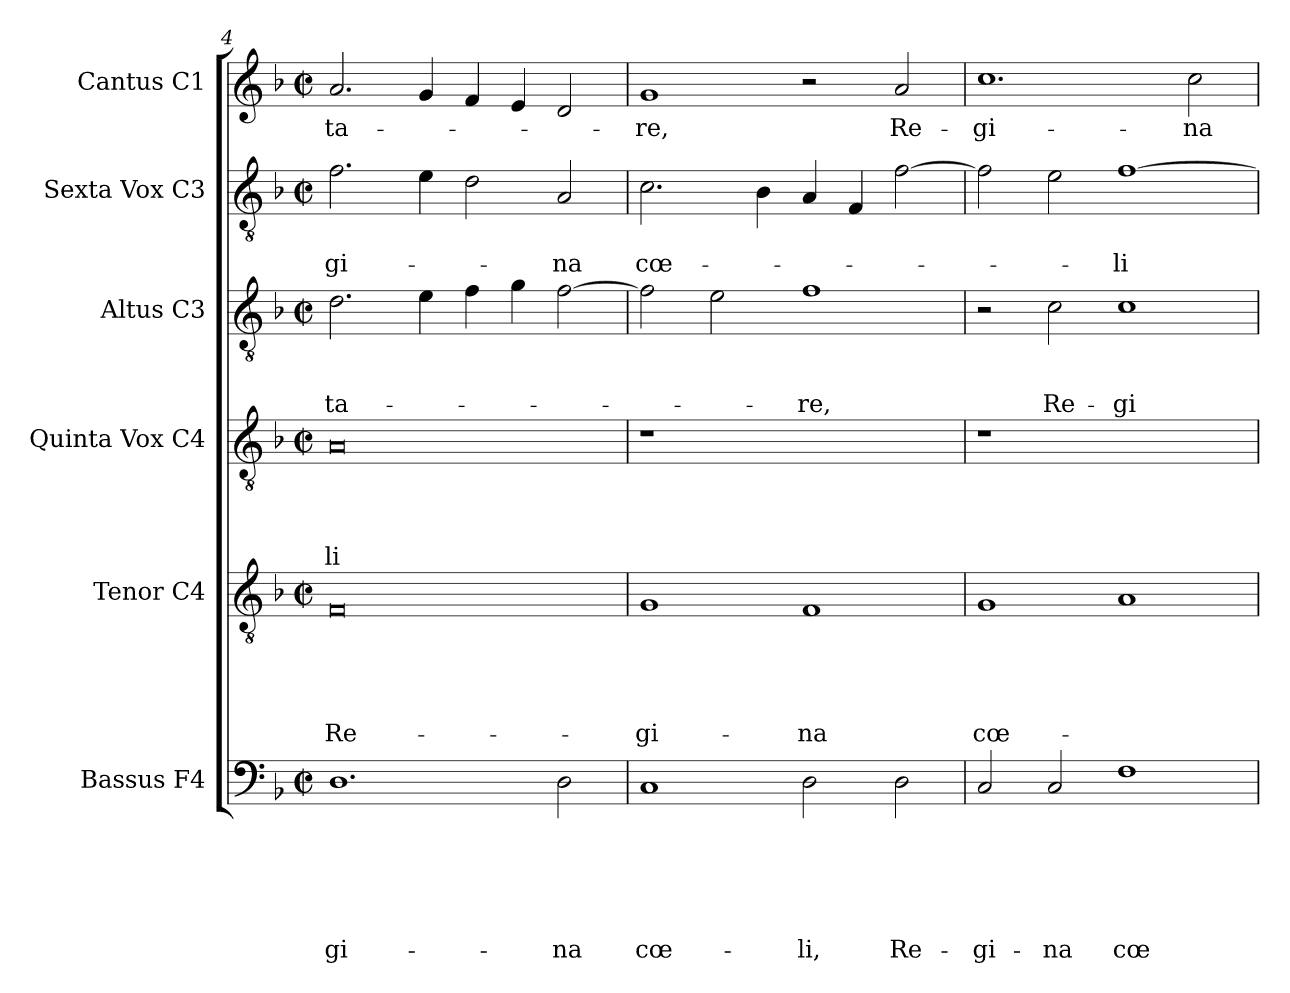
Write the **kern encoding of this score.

**kern	**text	**text	**text	**text	**text	**text	**kern	**text	**text	**text	**text	**text	**kern	**text	**text	**text	**text	**kern	**text	**text	**text	**kern	**text	**text	**kern	**text
*part6	*part6	*part6	*part6	*part6	*part6	*part6	*part5	*part5	*part5	*part5	*part5	*part5	*part4	*part4	*part4	*part4	*part4	*part3	*part3	*part3	*part3	*part2	*part2	*part2	*part1	*part1
*staff6	*staff6	*staff6	*staff6	*staff6	*staff6	*staff6	*staff5	*staff5	*staff5	*staff5	*staff5	*staff5	*staff4	*staff4	*staff4	*staff4	*staff4	*staff3	*staff3	*staff3	*staff3	*staff2	*staff2	*staff2	*staff1	*staff1
*I"Bassus F4	*	*	*	*	*	*	*I"Tenor C4	*	*	*	*	*	*I"Quinta Vox C4	*	*	*	*	*I"Altus C3	*	*	*	*I"Sexta Vox C3	*	*	*I"Cantus C1	*
*I'B	*	*	*	*	*	*	*I'T	*	*	*	*	*	*	*	*	*	*	*I'A	*	*	*	*	*	*	*I'C	*
*clefF4	*	*	*	*	*	*	*clefGv2	*	*	*	*	*	*clefGv2	*	*	*	*	*clefGv2	*	*	*	*clefGv2	*	*	*clefG2	*
*k[b-]	*	*	*	*	*	*	*k[b-]	*	*	*	*	*	*k[b-]	*	*	*	*	*k[b-]	*	*	*	*k[b-]	*	*	*k[b-]	*
*F:	*	*	*	*	*	*	*F:	*	*	*	*	*	*F:	*	*	*	*	*F:	*	*	*	*F:	*	*	*F:	*
*M2/2	*	*	*	*	*	*	*M2/2	*	*	*	*	*	*M2/2	*	*	*	*	*M2/2	*	*	*	*M2/2	*	*	*M2/2	*
*met(c|)	*	*	*	*	*	*	*met(c|)	*	*	*	*	*	*met(c|)	*	*	*	*	*met(c|)	*	*	*	*met(c|)	*	*	*met(c|)	*
=4	=4	=4	=4	=4	=4	=4	=4	=4	=4	=4	=4	=4	=4	=4	=4	=4	=4	=4	=4	=4	=4	=4	=4	=4	=4	=4
!	!	!	!	!	!	!LO:LY:b	!	!	!	!	!	!LO:LY:b	!	!	!	!	!LO:LY:b	!	!	!	!LO:LY:b	!	!	!LO:LY:b	!	!LO:LY:b
1.D	.	.	.	.	.	-gi-	0F	.	.	.	.	Re-	0A	.	.	.	-li	2.d\	.	.	-ta-	2.f\	.	-gi-	2.a/	-ta-
.	.	.	.	.	.	.	.	.	.	.	.	.	.	.	.	.	.	4e\	.	.	.	4e\	.	.	4g/	.
.	.	.	.	.	.	.	.	.	.	.	.	.	.	.	.	.	.	4f\	.	.	.	2d\	.	.	4f/	.
.	.	.	.	.	.	.	.	.	.	.	.	.	.	.	.	.	.	4g\	.	.	.	.	.	.	4e/	.
!	!	!	!	!	!	!LO:LY:b	!	!	!	!	!	!	!	!	!	!	!	!	!	!	!	!	!	!LO:LY:b	!	!
2D\	.	.	.	.	.	-na	.	.	.	.	.	.	.	.	.	.	.	[2f\	.	.	.	2A/	.	-na	2d/	.
=5	=5	=5	=5	=5	=5	=5	=5	=5	=5	=5	=5	=5	=5	=5	=5	=5	=5	=5	=5	=5	=5	=5	=5	=5	=5	=5
!	!	!	!	!	!	!LO:LY:b	!	!	!	!	!	!LO:LY:b	!	!	!	!	!	!	!	!	!	!	!	!LO:LY:b	!	!LO:LY:b
1C	.	.	.	.	.	cœ-	1G	.	.	.	.	-gi-	1r	.	.	.	.	2f\]	.	.	.	2.c\	.	cœ-	1g	-re,
.	.	.	.	.	.	.	.	.	.	.	.	.	.	.	.	.	.	2e\	.	.	.	.	.	.	.	.
.	.	.	.	.	.	.	.	.	.	.	.	.	.	.	.	.	.	.	.	.	.	4B-\	.	.	.	.
!	!	!	!	!	!	!LO:LY:b	!	!	!	!	!	!LO:LY:b	!	!	!	!	!	!	!	!	!LO:LY:b	!	!	!	!	!
2D\	.	.	.	.	.	-li,	1F	.	.	.	.	-na	1ryy	.	.	.	.	1f	.	.	-re,	4A/	.	.	2r	.
.	.	.	.	.	.	.	.	.	.	.	.	.	.	.	.	.	.	.	.	.	.	4F/	.	.	.	.
!	!	!	!	!	!	!LO:LY:b	!	!	!	!	!	!	!	!	!	!	!	!	!	!	!	!	!	!	!	!LO:LY:b
2D\	.	.	.	.	.	Re-	.	.	.	.	.	.	.	.	.	.	.	.	.	.	.	[2f\	.	.	2a/	Re-
!!LO:LB:g=z
=6	=6	=6	=6	=6	=6	=6	=6	=6	=6	=6	=6	=6	=6	=6	=6	=6	=6	=6	=6	=6	=6	=6	=6	=6	=6	=6
!	!	!	!	!	!	!LO:LY:b	!	!	!	!	!	!LO:LY:b	!	!	!	!	!	!	!	!	!	!	!	!	!	!LO:LY:b
2C/	.	.	.	.	.	-gi-	1G	.	.	.	.	cœ-	1r	.	.	.	.	2r	.	.	.	2f\]	.	.	1.cc	-gi-
!	!	!	!	!	!	!LO:LY:b	!	!	!	!	!	!	!	!	!	!	!	!	!	!	!LO:LY:b	!	!	!	!	!
2C/	.	.	.	.	.	-na	.	.	.	.	.	.	.	.	.	.	.	2c\	.	.	Re-	2e\	.	.	.	.
!	!	!	!	!	!	!LO:LY:b	!	!	!	!	!	!	!	!	!	!	!	!	!	!	!LO:LY:b	!	!	!LO:LY:b	!	!
1F	.	.	.	.	.	cœ-	1A	.	.	.	.	.	1ryy	.	.	.	.	1c	.	.	-gi-	[1f	.	-li	.	.
!	!	!	!	!	!	!	!	!	!	!	!	!	!	!	!	!	!	!	!	!	!	!	!	!	!	!LO:LY:b
.	.	.	.	.	.	.	.	.	.	.	.	.	.	.	.	.	.	.	.	.	.	.	.	.	2cc\	-na
=	=	=	=	=	=	=	=	=	=	=	=	=	=	=	=	=	=	=	=	=	=	=	=	=	=	=
*-	*-	*-	*-	*-	*-	*-	*-	*-	*-	*-	*-	*-	*-	*-	*-	*-	*-	*-	*-	*-	*-	*-	*-	*-	*-	*-
